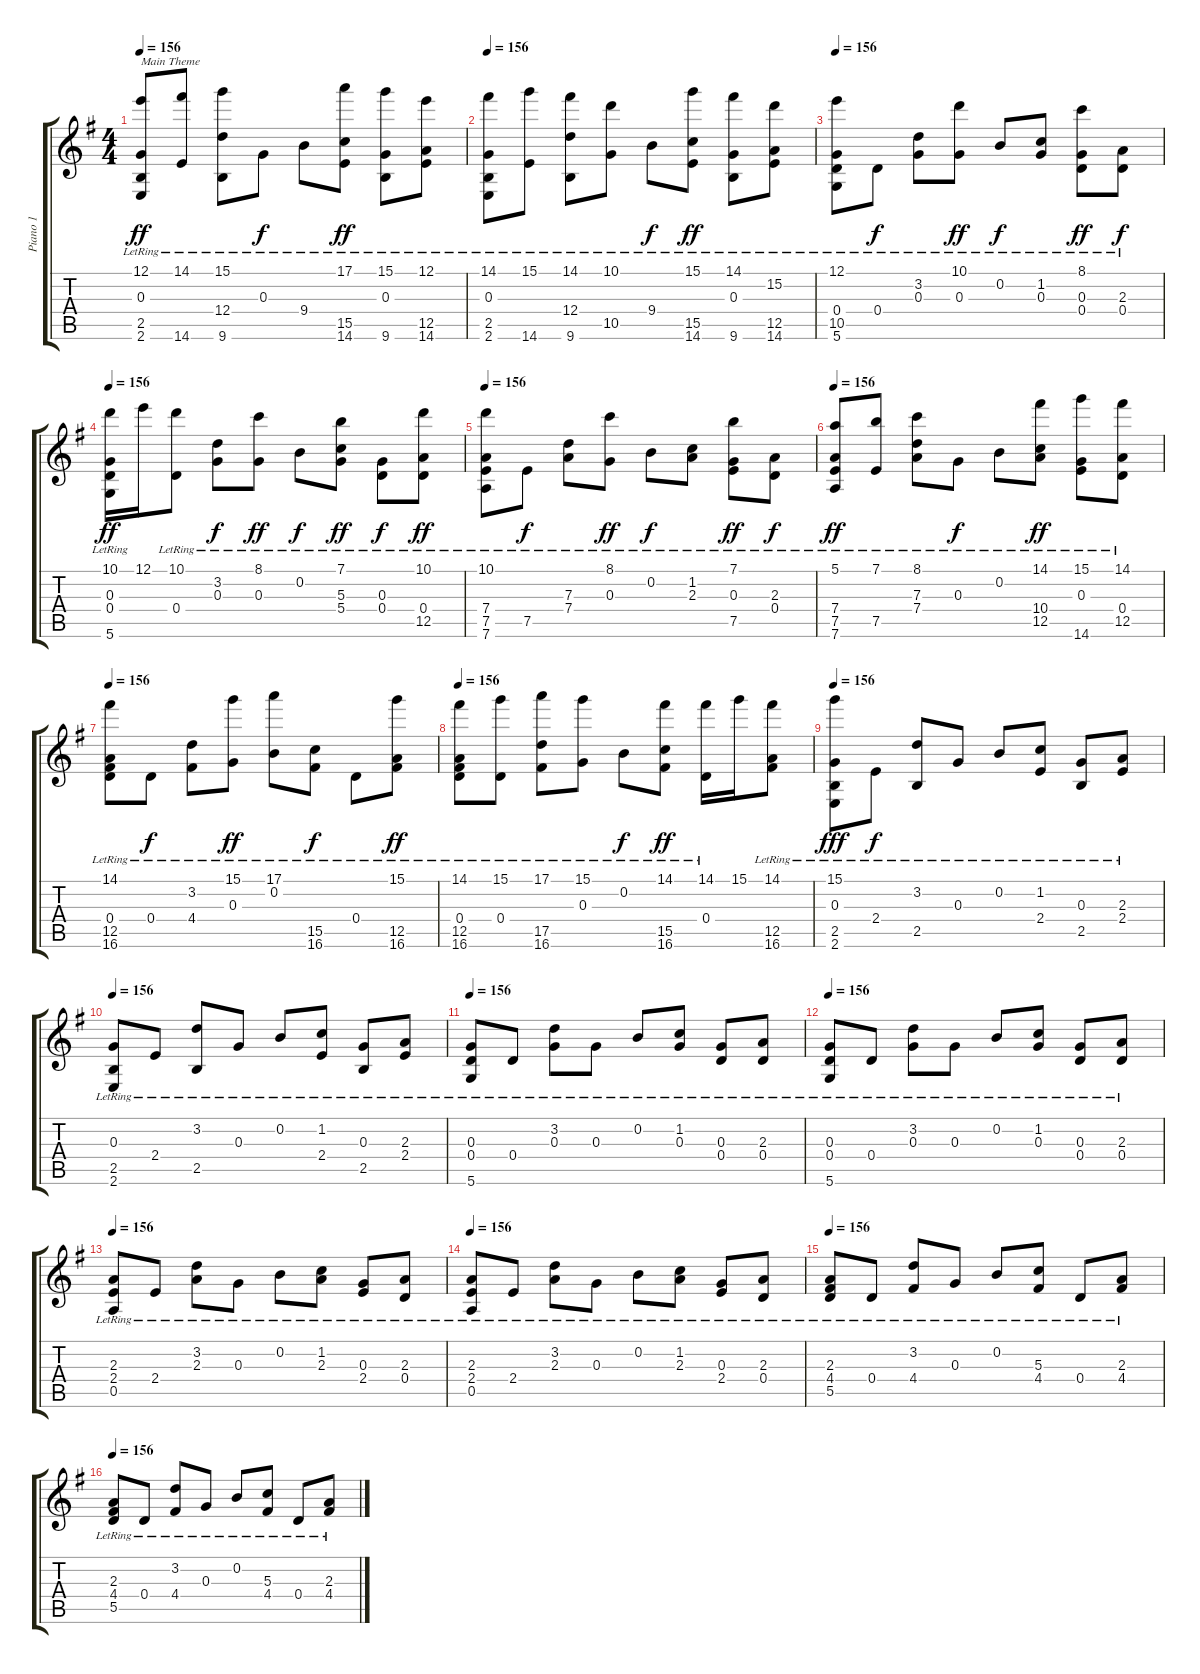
\track ("Piano 1" "Piano 1") {instrument acousticgrandpiano}
\staff {score tabs}
\tuning (E5 B4 G4 D4 A3 D3) {hide}
\ts (4 4)
\tempo 156
\clef g2
\ks g
(12.1{lr} 0.3{lr} 2.5{lr} 2.6{lr}).8{txt "Main Theme" dy ff} (14.1{lr} 14.6{lr}).8 (15.1{lr} 12.4{lr} 9.6{lr}).8 0.3{lr}.8{dy f} 9.4{lr}.8 (17.1{lr} 15.5{lr} 14.6{lr}).8{dy ff} (15.1{lr} 0.3{lr} 9.6{lr}).8 (12.1 12.5{lr} 14.6{lr}).8 |
\tempo 156
(14.1 0.3{lr} 2.5{lr} 2.6{lr}).8 (15.1 14.6{lr}).8 (14.1 12.4{lr} 9.6{lr}).8 (10.1{lr} 10.5{lr}).8 9.4{lr}.8{dy f} (15.1 15.5{lr} 14.6{lr}).8{dy ff} (14.1 0.3{lr} 9.6{lr}).8 (15.2 12.5{lr} 14.6{lr}).8 |
\tempo 156
(12.1{lr} 0.4{lr} 10.5{lr} 5.6{lr}).8 0.4{lr}.8{dy f} (3.2{lr} 0.3{lr}).8 (10.1{lr} 0.3{lr}).8{dy ff} 0.2{lr}.8{dy f} (1.2{lr} 0.3{lr}).8 (8.1{lr} 0.3{lr} 0.4{lr}).8{dy ff} (2.3{lr} 0.4{lr}).8{dy f} |
\tempo 156
(10.1 0.3{lr} 0.4{lr} 5.6{lr}).16{dy ff} 12.1.16 (10.1{lr} 0.4{lr}).8 (3.2{lr} 0.3{lr}).8{dy f} (8.1{lr} 0.3{lr}).8{dy ff} 0.2{lr}.8{dy f} (7.1{lr} 5.3{lr} 5.4{lr}).8{dy ff} (0.3{lr} 0.4{lr}).8{dy f} (10.1{lr} 0.4{lr} 12.5{lr}).8{dy ff} |
\tempo 156
(10.1{lr} 7.4{lr} 7.5{lr} 7.6{lr}).8 7.5{lr}.8{dy f} (7.3{lr} 7.4{lr}).8 (8.1{lr} 0.3{lr}).8{dy ff} 0.2{lr}.8{dy f} (1.2{lr} 2.3{lr}).8 (7.1{lr} 0.3{lr} 7.5{lr}).8{dy ff} (2.3{lr} 0.4{lr}).8{dy f} |
\tempo 156
(5.1{lr} 7.4{lr} 7.5{lr} 7.6{lr}).8{dy ff} (7.1{lr} 7.5{lr}).8 (8.1{lr} 7.3{lr} 7.4{lr}).8 0.3{lr}.8{dy f} 0.2{lr}.8 (14.1{lr} 10.4{lr} 12.5{lr}).8{dy ff} (15.1{lr} 0.3{lr} 14.6{lr}).8 (14.1{lr} 0.4{lr} 12.5{lr}).8 |
\tempo 156
(14.1{lr} 0.4{lr} 12.5{lr} 16.6{lr}).8 0.4{lr}.8{dy f} (3.2{lr} 4.4{lr}).8 (15.1{lr} 0.3{lr}).8{dy ff} (17.1{lr} 0.2{lr}).8 (15.5{lr} 16.6{lr}).8{dy f} 0.4{lr}.8 (15.1 12.5{lr} 16.6{lr}).8{dy ff} |
\tempo 156
(14.1 0.4{lr} 12.5{lr} 16.6{lr}).8 (15.1 0.4{lr}).8 (17.1 17.5{lr} 16.6{lr}).8 (15.1{lr} 0.3{lr}).8 0.2{lr}.8{dy f} (14.1 15.5{lr} 16.6{lr}).8{dy ff} (14.1 0.4{lr}).16 15.1.16 (14.1{lr} 12.5{lr} 16.6{lr}).8 |
\tempo 156
(15.1{lr} 0.3{lr} 2.5{lr} 2.6{lr}).8{dy fff} 2.4{lr}.8{dy f} (3.2{lr} 2.5{lr}).8 0.3{lr}.8 0.2{lr}.8 (1.2{lr} 2.4{lr}).8 (0.3{lr} 2.5{lr}).8 (2.3{lr} 2.4{lr}).8 |
\tempo 156
(0.3{lr} 2.5{lr} 2.6{lr}).8 2.4{lr}.8 (3.2{lr} 2.5{lr}).8 0.3{lr}.8 0.2{lr}.8 (1.2{lr} 2.4{lr}).8 (0.3{lr} 2.5{lr}).8 (2.3{lr} 2.4{lr}).8 |
\tempo 156
(0.3{lr} 0.4{lr} 5.6{lr}).8 0.4{lr}.8 (3.2{lr} 0.3{lr}).8 0.3{lr}.8 0.2{lr}.8 (1.2{lr} 0.3{lr}).8 (0.3{lr} 0.4{lr}).8 (2.3{lr} 0.4{lr}).8 |
\tempo 156
(0.3{lr} 0.4{lr} 5.6{lr}).8 0.4{lr}.8 (3.2{lr} 0.3{lr}).8 0.3{lr}.8 0.2{lr}.8 (1.2{lr} 0.3{lr}).8 (0.3{lr} 0.4{lr}).8 (2.3{lr} 0.4{lr}).8 |
\tempo 156
(2.3{lr} 2.4{lr} 0.5{lr}).8 2.4{lr}.8 (3.2{lr} 2.3{lr}).8 0.3{lr}.8 0.2{lr}.8 (1.2{lr} 2.3{lr}).8 (0.3{lr} 2.4{lr}).8 (2.3{lr} 0.4{lr}).8 |
\tempo 156
(2.3{lr} 2.4{lr} 0.5{lr}).8 2.4{lr}.8 (3.2{lr} 2.3{lr}).8 0.3{lr}.8 0.2{lr}.8 (1.2{lr} 2.3{lr}).8 (0.3{lr} 2.4{lr}).8 (2.3{lr} 0.4{lr}).8 |
\tempo 156
(2.3{lr} 4.4{lr} 5.5{lr}).8 0.4{lr}.8 (3.2{lr} 4.4{lr}).8 0.3{lr}.8 0.2{lr}.8 (5.3{lr} 4.4{lr}).8 0.4{lr}.8 (2.3{lr} 4.4{lr}).8 |
\tempo 156
(2.3{lr} 4.4{lr} 5.5{lr}).8 0.4{lr}.8 (3.2{lr} 4.4{lr}).8 0.3{lr}.8 0.2{lr}.8 (5.3{lr} 4.4{lr}).8 0.4{lr}.8 (2.3{lr} 4.4{lr}).8
